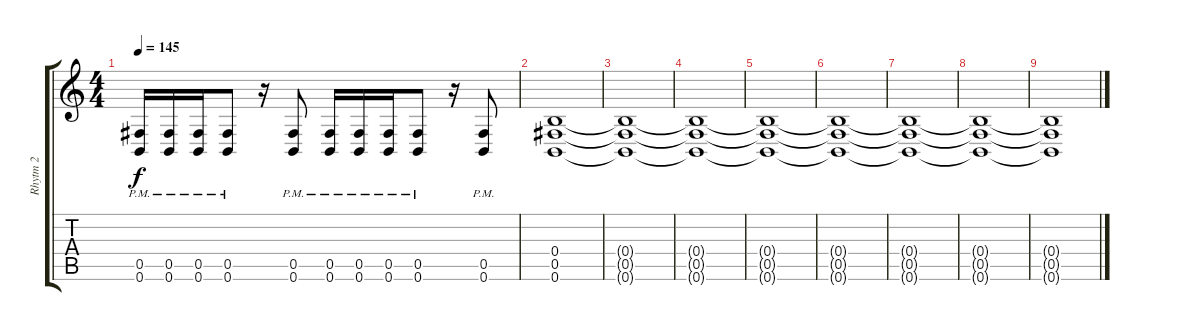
\track ("Rhytm 2" "Rhytm 2") {instrument distortionguitar}
\staff {score tabs}
\tuning (Db4 Ab3 E3 B2 Gb2 B1) {hide}
\ts (4 4)
\tempo 145
\clef g2
\ks c
(0.5{pm} 0.6{pm}).16{dy f} (0.5{pm} 0.6{pm}).16 (0.5{pm} 0.6{pm}).16 (0.5{pm} 0.6{pm}).8 r.16 (0.5{pm} 0.6{pm}).8 (0.5{pm} 0.6{pm}).16 (0.5{pm} 0.6{pm}).16 (0.5{pm} 0.6{pm}).16 (0.5{pm} 0.6{pm}).8 r.16 (0.5{pm} 0.6{pm}).8 |
(0.4 0.5 0.6).1{volume 8} |
(0.4{t} 0.5{t} 0.6{t}).1 |
(0.4{t} 0.5{t} 0.6{t}).1 |
(0.4{t} 0.5{t} 0.6{t}).1 |
(0.4{t} 0.5{t} 0.6{t}).1{volume 0} |
(0.4{t} 0.5{t} 0.6{t}).1 |
(0.4{t} 0.5{t} 0.6{t}).1 |
(0.4{t} 0.5{t} 0.6{t}).1
